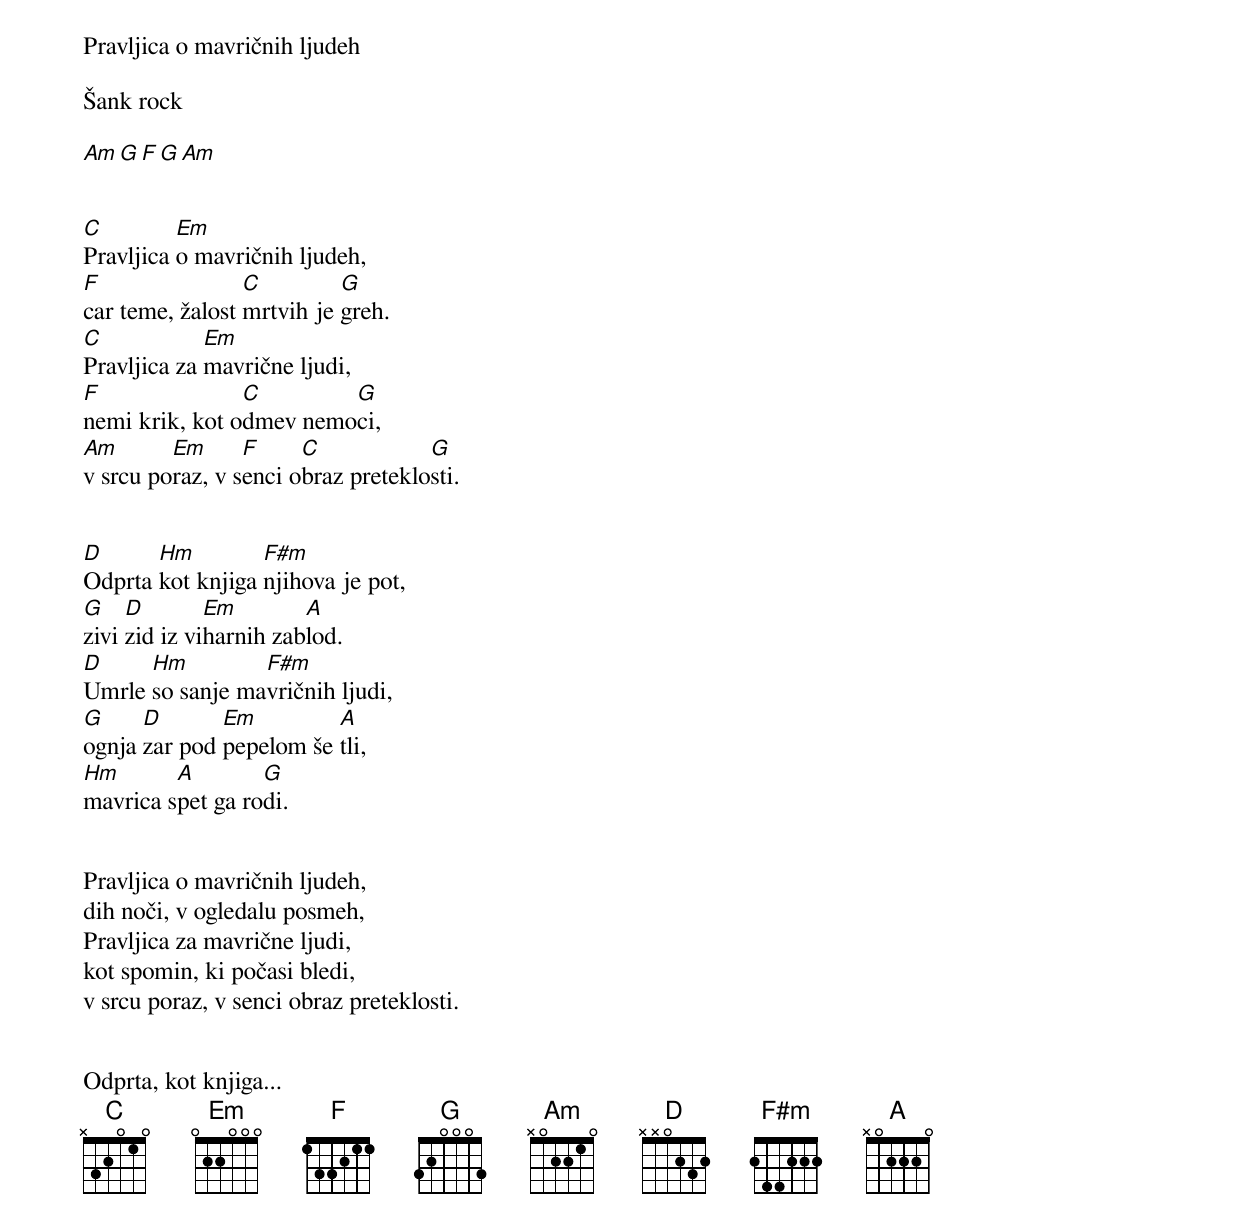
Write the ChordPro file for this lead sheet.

Pravljica o mavričnih ljudeh

Šank rock

[Am G F G Am]


[C]Pravljica [Em]o mavričnih ljudeh,
[F]car teme, žalost [C]mrtvih je [G]greh.
[C]Pravljica za [Em]mavrične ljudi,
[F]nemi krik, kot o[C]dmev nemo[G]ci,
[Am]v srcu po[Em]raz, v s[F]enci o[C]braz preteklo[G]sti.


[D]Odprta [Hm]kot knjiga [F#m]njihova je pot,
[G]zivi [D]zid iz vi[Em]harnih zab[A]lod.
[D]Umrle [Hm]so sanje ma[F#m]vričnih ljudi,
[G]ognja [D]zar pod [Em]pepelom še [A]tli,
[Hm]mavrica s[A]pet ga ro[G]di.


Pravljica o mavričnih ljudeh,
dih noči, v ogledalu posmeh,
Pravljica za mavrične ljudi,
kot spomin, ki počasi bledi,
v srcu poraz, v senci obraz preteklosti.


Odprta, kot knjiga...
